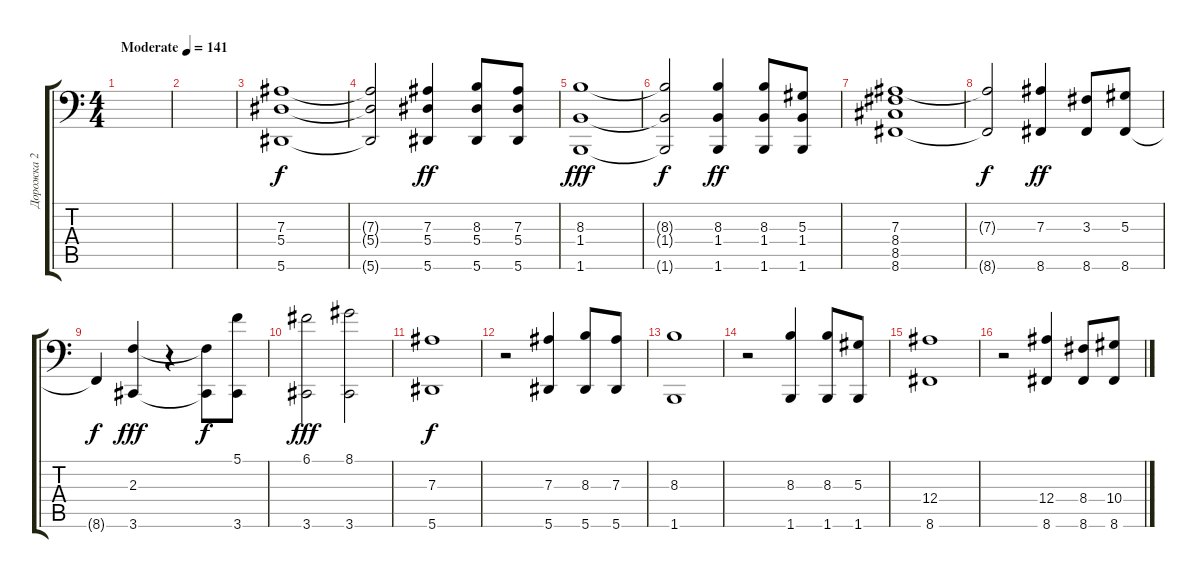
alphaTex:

\track ("Дорожка 2" "Дорожка 2") {instrument acousticgrandpiano}
\staff {score tabs}
\tuning (C4 G3 Eb3 Bb2 F2 Bb1) {hide}
\ts (4 4)
\tempo (141 "Moderate")
\clef f4
\ks c
|
|
(7.3 5.4 5.6).1 |
(7.3{t} 5.4{t} 5.6{t}).2{dy f} (7.3 5.4 5.6).4{dy ff} (8.3 5.4 5.6).8 (7.3 5.4 5.6).8 |
(8.3 1.4 1.6).1{dy fff} |
(8.3{t} 1.4{t} 1.6{t}).2{dy f} (8.3 1.4 1.6).4{dy ff} (8.3 1.4 1.6).8 (5.3 1.4 1.6).8 |
(7.3 8.4 8.5 8.6).1 |
(7.3{t} 8.6{t}).2{dy f} (7.3 8.6).4{dy ff} (3.3 8.6).8 (5.3 8.6).8 |
8.6{t}.4{dy f} (2.3 3.6).4{dy fff} r.4 (2.3{t} 3.6{t}).8{dy f} (5.1 3.6).8 |
(6.1 3.6).2{dy fff} (8.1 3.6).2 |
(7.3 5.6).1{dy f} |
r.2 (7.3 5.6).4 (8.3 5.6).8 (7.3 5.6).8 |
(8.3 1.6).1 |
r.2 (8.3 1.6).4 (8.3 1.6).8 (5.3 1.6).8 |
(12.4 8.6).1 |
r.2 (12.4 8.6).4 (8.4 8.6).8 (10.4 8.6).8
